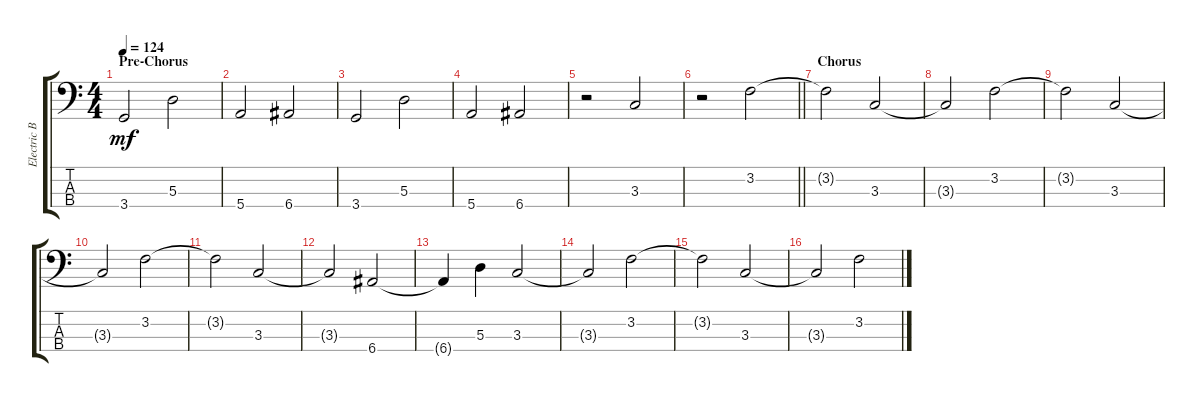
\track ("Electric Bass" "Electric B") {instrument electricbasspick}
\staff {score tabs}
\tuning (G2 D2 A1 E1) {hide}
\ts (4 4)
\section ("" "Pre-Chorus")
\tempo 124
\clef f4
\ks c
3.4.2{dy mf} 5.3.2 |
5.4.2 6.4.2 |
3.4.2 5.3.2 |
5.4.2 6.4.2 |
r.2 3.3.2 |
\barLineRight lightlight
r.2 3.2.2 |
\section ("" "Chorus")
3.2{t}.2 3.3.2 |
3.3{t}.2 3.2.2 |
3.2{t}.2 3.3.2 |
3.3{t}.2 3.2.2 |
3.2{t}.2 3.3.2 |
3.3{t}.2 6.4.2 |
6.4{t}.4 5.3.4 3.3.2 |
3.3{t}.2 3.2.2 |
3.2{t}.2 3.3.2 |
3.3{t}.2 3.2.2
